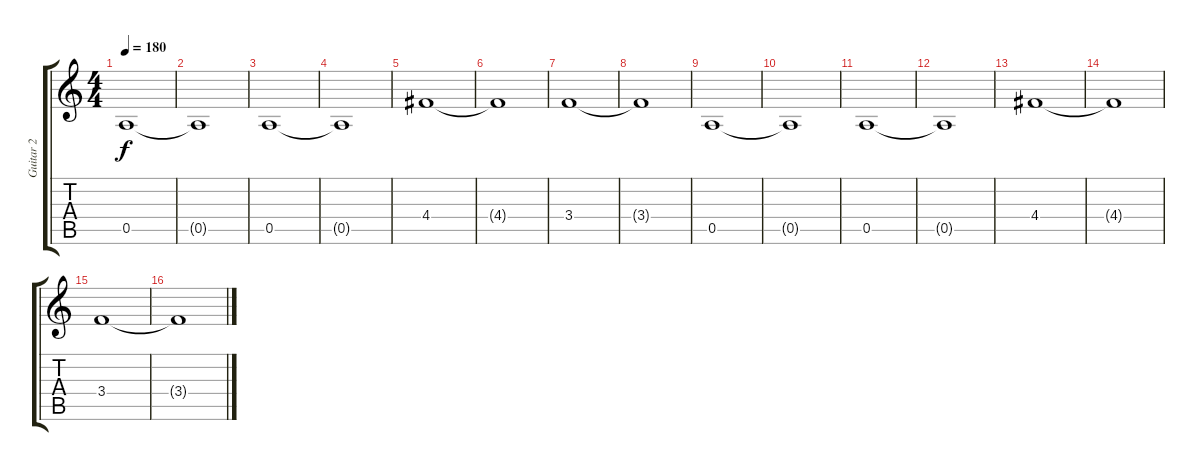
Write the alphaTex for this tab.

\track ("Guitar 2" "Guitar 2") {instrument acousticguitarsteel}
\staff {score tabs}
\tuning (E4 B3 G3 D3 A2 E2) {hide}
\ts (4 4)
\tempo 180
\clef g2
\ks c
0.5.1{dy f instrument acousticguitarsteel} |
0.5{t}.1 |
0.5.1 |
0.5{t}.1 |
4.4.1 |
4.4{t}.1 |
3.4.1 |
3.4{t}.1 |
0.5.1 |
0.5{t}.1 |
0.5.1 |
0.5{t}.1 |
4.4.1 |
4.4{t}.1 |
3.4.1 |
3.4{t}.1
